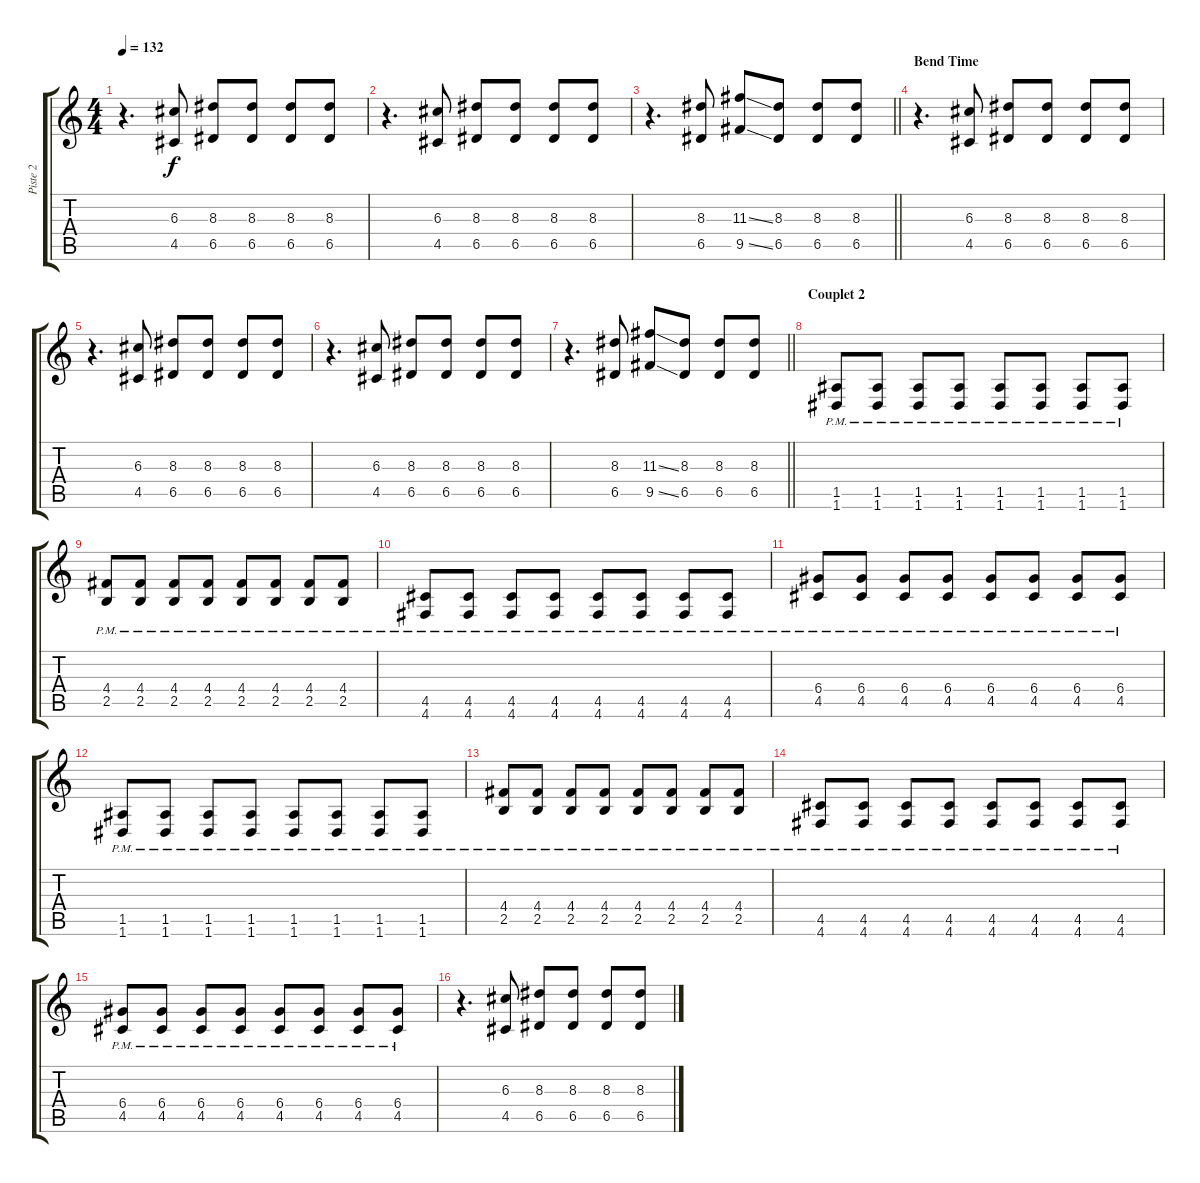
\track ("Piste 2" "Piste 2") {instrument distortionguitar}
\staff {score tabs}
\tuning (E4 B3 G3 D3 A2 D2) {hide}
\ts (4 4)
\tempo 132
\clef g2
\ks c
r.4{d dy f} (6.3 4.5).8 (8.3 6.5).8 (8.3 6.5).8 (8.3 6.5).8 (8.3 6.5).8 |
r.4{d} (6.3 4.5).8 (8.3 6.5).8 (8.3 6.5).8 (8.3 6.5).8 (8.3 6.5).8 |
\barLineRight lightlight
r.4{d} (8.3 6.5).8 (11.3{ss} 9.5{ss}).8 (8.3 6.5).8 (8.3 6.5).8 (8.3 6.5).8 |
\section ("" "Bend Time")
r.4{d} (6.3 4.5).8 (8.3 6.5).8 (8.3 6.5).8 (8.3 6.5).8 (8.3 6.5).8 |
r.4{d} (6.3 4.5).8 (8.3 6.5).8 (8.3 6.5).8 (8.3 6.5).8 (8.3 6.5).8 |
r.4{d} (6.3 4.5).8 (8.3 6.5).8 (8.3 6.5).8 (8.3 6.5).8 (8.3 6.5).8 |
\barLineRight lightlight
r.4{d} (8.3 6.5).8 (11.3{ss} 9.5{ss}).8 (8.3 6.5).8 (8.3 6.5).8 (8.3 6.5).8 |
\section ("" "Couplet 2")
(1.5{pm} 1.6{pm}).8 (1.5{pm} 1.6{pm}).8 (1.5{pm} 1.6{pm}).8 (1.5{pm} 1.6{pm}).8 (1.5{pm} 1.6{pm}).8 (1.5{pm} 1.6{pm}).8 (1.5{pm} 1.6{pm}).8 (1.5{pm} 1.6{pm}).8 |
(4.4{pm} 2.5{pm}).8 (4.4{pm} 2.5{pm}).8 (4.4{pm} 2.5{pm}).8 (4.4{pm} 2.5{pm}).8 (4.4{pm} 2.5{pm}).8 (4.4{pm} 2.5{pm}).8 (4.4{pm} 2.5{pm}).8 (4.4{pm} 2.5{pm}).8 |
(4.5{pm} 4.6{pm}).8 (4.5{pm} 4.6{pm}).8 (4.5{pm} 4.6{pm}).8 (4.5{pm} 4.6{pm}).8 (4.5{pm} 4.6{pm}).8 (4.5{pm} 4.6{pm}).8 (4.5{pm} 4.6{pm}).8 (4.5{pm} 4.6{pm}).8 |
(6.4{pm} 4.5{pm}).8 (6.4{pm} 4.5{pm}).8 (6.4{pm} 4.5{pm}).8 (6.4{pm} 4.5{pm}).8 (6.4{pm} 4.5{pm}).8 (6.4{pm} 4.5{pm}).8 (6.4{pm} 4.5{pm}).8 (6.4{pm} 4.5{pm}).8 |
(1.5{pm} 1.6{pm}).8 (1.5{pm} 1.6{pm}).8 (1.5{pm} 1.6{pm}).8 (1.5{pm} 1.6{pm}).8 (1.5{pm} 1.6{pm}).8 (1.5{pm} 1.6{pm}).8 (1.5{pm} 1.6{pm}).8 (1.5{pm} 1.6{pm}).8 |
(4.4{pm} 2.5{pm}).8 (4.4{pm} 2.5{pm}).8 (4.4{pm} 2.5{pm}).8 (4.4{pm} 2.5{pm}).8 (4.4{pm} 2.5{pm}).8 (4.4{pm} 2.5{pm}).8 (4.4{pm} 2.5{pm}).8 (4.4{pm} 2.5{pm}).8 |
(4.5{pm} 4.6{pm}).8 (4.5{pm} 4.6{pm}).8 (4.5{pm} 4.6{pm}).8 (4.5{pm} 4.6{pm}).8 (4.5{pm} 4.6{pm}).8 (4.5{pm} 4.6{pm}).8 (4.5{pm} 4.6{pm}).8 (4.5{pm} 4.6{pm}).8 |
(6.4{pm} 4.5{pm}).8 (6.4{pm} 4.5{pm}).8 (6.4{pm} 4.5{pm}).8 (6.4{pm} 4.5{pm}).8 (6.4{pm} 4.5{pm}).8 (6.4{pm} 4.5{pm}).8 (6.4{pm} 4.5{pm}).8 (6.4{pm} 4.5{pm}).8 |
r.4{d} (6.3 4.5).8 (8.3 6.5).8 (8.3 6.5).8 (8.3 6.5).8 (8.3 6.5).8
